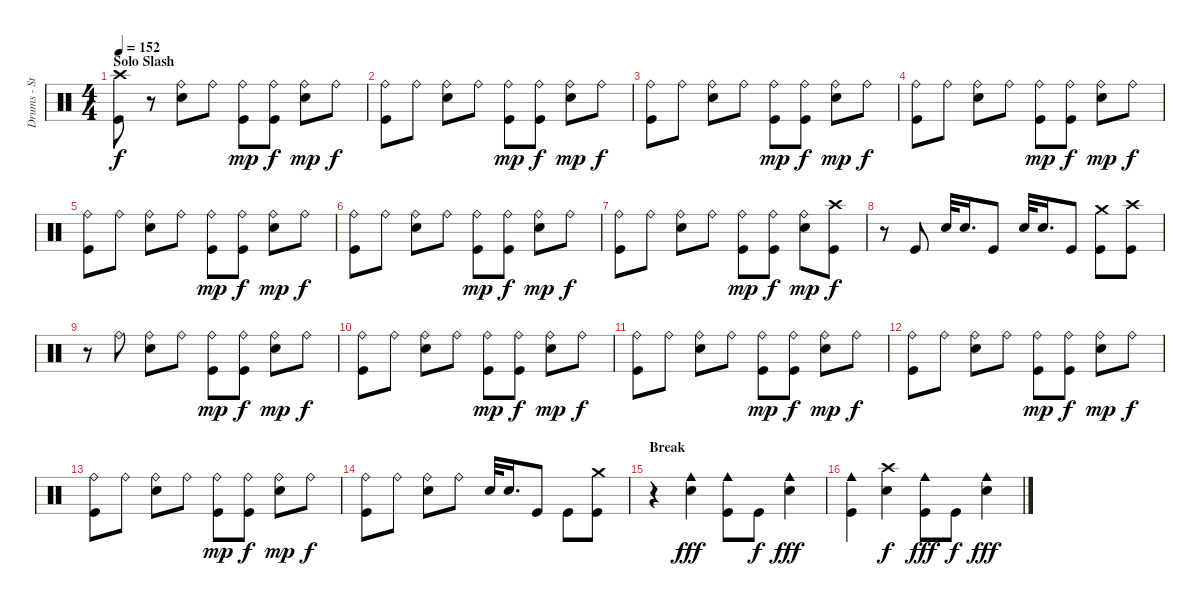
\track ("Drums - Steven Adler" "Drums - St") {instrument percussion}
\staff {score}
\articulation defaults
\ts (4 4)
\section ("" "Solo Slash")
\tempo 152
\clef neutral
\ks c
("Crash high (hit)" "Kick (hit)").8{dy f} r.8 ("Ride (bell)" "Snare (hit) 2").8 "Ride (bell)".8 ("Ride (bell)" "Kick (hit)").8{dy mp} ("Ride (bell)" "Kick (hit)").8{dy f} ("Ride (bell)" "Snare (hit) 2").8{dy mp} "Ride (bell)".8{dy f} |
("Ride (bell)" "Kick (hit)").8 "Ride (bell)".8 ("Ride (bell)" "Snare (hit) 2").8 "Ride (bell)".8 ("Ride (bell)" "Kick (hit)").8{dy mp} ("Ride (bell)" "Kick (hit)").8{dy f} ("Ride (bell)" "Snare (hit) 2").8{dy mp} "Ride (bell)".8{dy f} |
("Ride (bell)" "Kick (hit)").8 "Ride (bell)".8 ("Ride (bell)" "Snare (hit) 2").8 "Ride (bell)".8 ("Ride (bell)" "Kick (hit)").8{dy mp} ("Ride (bell)" "Kick (hit)").8{dy f} ("Ride (bell)" "Snare (hit) 2").8{dy mp} "Ride (bell)".8{dy f} |
("Ride (bell)" "Kick (hit)").8 "Ride (bell)".8 ("Ride (bell)" "Snare (hit) 2").8 "Ride (bell)".8 ("Ride (bell)" "Kick (hit)").8{dy mp} ("Ride (bell)" "Kick (hit)").8{dy f} ("Ride (bell)" "Snare (hit) 2").8{dy mp} "Ride (bell)".8{dy f} |
("Ride (bell)" "Kick (hit)").8 "Ride (bell)".8 ("Ride (bell)" "Snare (hit) 2").8 "Ride (bell)".8 ("Ride (bell)" "Kick (hit)").8{dy mp} ("Ride (bell)" "Kick (hit)").8{dy f} ("Ride (bell)" "Snare (hit) 2").8{dy mp} "Ride (bell)".8{dy f} |
("Ride (bell)" "Kick (hit)").8 "Ride (bell)".8 ("Ride (bell)" "Snare (hit) 2").8 "Ride (bell)".8 ("Ride (bell)" "Kick (hit)").8{dy mp} ("Ride (bell)" "Kick (hit)").8{dy f} ("Ride (bell)" "Snare (hit) 2").8{dy mp} "Ride (bell)".8{dy f} |
("Ride (bell)" "Kick (hit)").8 "Ride (bell)".8 ("Ride (bell)" "Snare (hit) 2").8 "Ride (bell)".8 ("Ride (bell)" "Kick (hit)").8{dy mp} ("Ride (bell)" "Kick (hit)").8{dy f} ("Ride (bell)" "Snare (hit) 2").8{dy mp} ("Crash high (hit)" "Kick (hit)").8{dy f} |
r.8 "Kick (hit)".8 "Snare (hit) 2".32 "Snare (hit) 2".16{d} "Kick (hit)".8 "Snare (hit) 2".32 "Snare (hit) 2".16{d} "Kick (hit)".8 ("Crash medium (hit)" "Kick (hit)").8 ("Crash high (hit)" "Kick (hit)").8 |
r.8 "Ride (bell)".8 ("Ride (bell)" "Snare (hit) 2").8 "Ride (bell)".8 ("Ride (bell)" "Kick (hit)").8{dy mp} ("Ride (bell)" "Kick (hit)").8{dy f} ("Ride (bell)" "Snare (hit) 2").8{dy mp} "Ride (bell)".8{dy f} |
("Ride (bell)" "Kick (hit)").8 "Ride (bell)".8 ("Ride (bell)" "Snare (hit) 2").8 "Ride (bell)".8 ("Ride (bell)" "Kick (hit)").8{dy mp} ("Ride (bell)" "Kick (hit)").8{dy f} ("Ride (bell)" "Snare (hit) 2").8{dy mp} "Ride (bell)".8{dy f} |
("Ride (bell)" "Kick (hit)").8 "Ride (bell)".8 ("Ride (bell)" "Snare (hit) 2").8 "Ride (bell)".8 ("Ride (bell)" "Kick (hit)").8{dy mp} ("Ride (bell)" "Kick (hit)").8{dy f} ("Ride (bell)" "Snare (hit) 2").8{dy mp} "Ride (bell)".8{dy f} |
("Ride (bell)" "Kick (hit)").8 "Ride (bell)".8 ("Ride (bell)" "Snare (hit) 2").8 "Ride (bell)".8 ("Ride (bell)" "Kick (hit)").8{dy mp} ("Ride (bell)" "Kick (hit)").8{dy f} ("Ride (bell)" "Snare (hit) 2").8{dy mp} "Ride (bell)".8{dy f} |
("Ride (bell)" "Kick (hit)").8 "Ride (bell)".8 ("Ride (bell)" "Snare (hit) 2").8 "Ride (bell)".8 ("Ride (bell)" "Kick (hit)").8{dy mp} ("Ride (bell)" "Kick (hit)").8{dy f} ("Ride (bell)" "Snare (hit) 2").8{dy mp} "Ride (bell)".8{dy f} |
("Ride (bell)" "Kick (hit)").8 "Ride (bell)".8 ("Ride (bell)" "Snare (hit) 2").8 "Ride (bell)".8 "Snare (hit) 2".32 "Snare (hit) 2".16{d} "Kick (hit)".8 "Kick (hit)".8 ("Crash medium (hit)" "Kick (hit)").8 |
\section ("" "Break")
r.4 ("Cowbell medium (hit)" "Snare (hit) 2").4{dy fff} ("Cowbell medium (hit)" "Kick (hit)").8 "Kick (hit)".8{dy f} ("Cowbell medium (hit)" "Snare (hit) 2").4{dy fff} |
("Cowbell medium (hit)" "Kick (hit)").4 ("Crash high (hit)" "Snare (hit) 2").4{dy f} ("Cowbell medium (hit)" "Kick (hit)").8{dy fff} "Kick (hit)".8{dy f} ("Cowbell medium (hit)" "Snare (hit) 2").4{dy fff}
